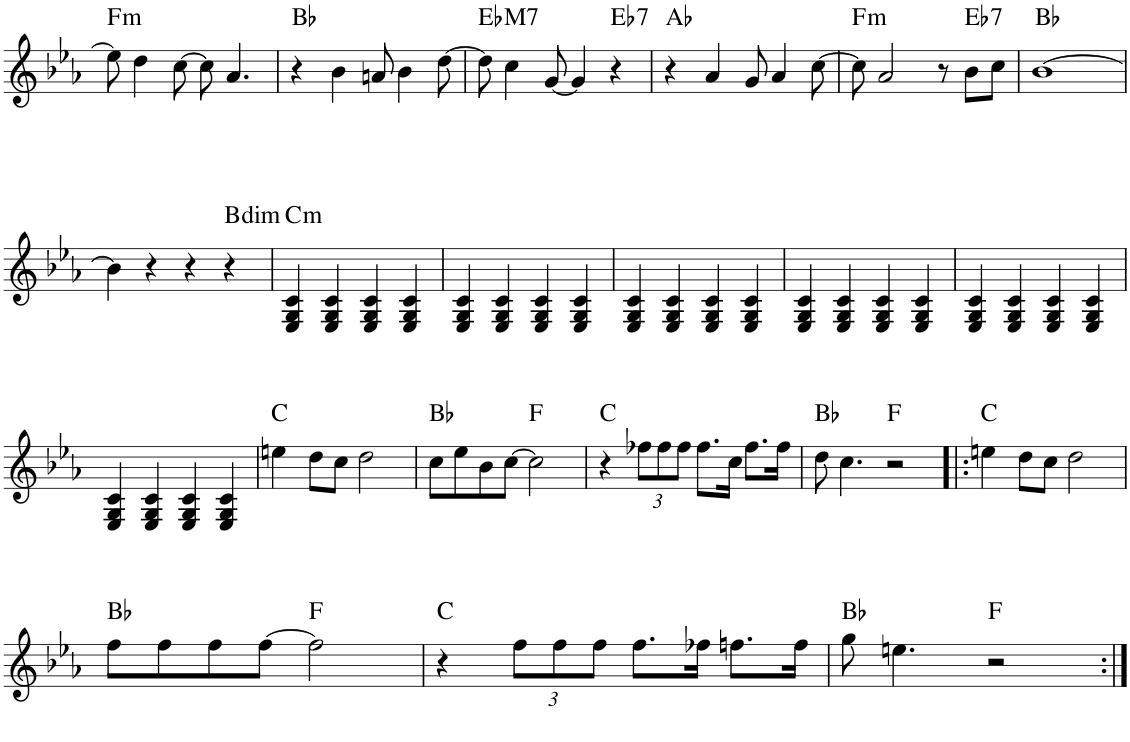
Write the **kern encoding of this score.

**kern	**harte
*part1	*part1
*staff1	*
*I"Piano	*
*I'Pno.	*
!!LO:PB:g=z
*clefG2	*
*k[b-e-a-]	*
*M4/4	*
=46	=46
!	!LO:H:kt=m
8ee-\]	F:min
4dd\	.
[8cc\	.
8cc\]	.
4.a-/	.
=47	=47
4r	Bb:maj
4b-\	.
8an/	.
4b-\	.
[8dd\	.
=48	=48
!	!LO:H:kt=M7
8dd\]	Eb:maj7
4cc\	.
[8g/	.
4g/]	.
!	!LO:H:kt=7
4r	Eb:7
=49	=49
4r	Ab:maj
4a-/	.
8g/	.
4a-/	.
[8cc\	.
=50	=50
!	!LO:H:kt=m
8cc\]	F:min
2a-/	.
8r	.
!	!LO:H:kt=7
8b-\L	Eb:7
8cc\J	.
=51	=51
[1b-	Bb:maj
!!LO:LB:g=z
=52	=52
4b-\]	.
4r	.
4r	.
!	!LO:H:kt=dim
4r	B:dim
=53	=53
!	!LO:H:kt=m
4E-/ 4G/ 4c/	C:min
4E-/ 4G/ 4c/	.
4E-/ 4G/ 4c/	.
4E-/ 4G/ 4c/	.
=54	=54
4E-/ 4G/ 4c/	.
4E-/ 4G/ 4c/	.
4E-/ 4G/ 4c/	.
4E-/ 4G/ 4c/	.
=55	=55
4E-/ 4G/ 4c/	.
4E-/ 4G/ 4c/	.
4E-/ 4G/ 4c/	.
4E-/ 4G/ 4c/	.
=56	=56
4E-/ 4G/ 4c/	.
4E-/ 4G/ 4c/	.
4E-/ 4G/ 4c/	.
4E-/ 4G/ 4c/	.
=57	=57
4E-/ 4G/ 4c/	.
4E-/ 4G/ 4c/	.
4E-/ 4G/ 4c/	.
4E-/ 4G/ 4c/	.
!!LO:LB:g=z
=58	=58
4E-/ 4G/ 4c/	.
4E-/ 4G/ 4c/	.
4E-/ 4G/ 4c/	.
4E-/ 4G/ 4c/	.
=59	=59
4een\	C:maj
8dd\L	.
8cc\J	.
2dd\	.
=60	=60
8cc\L	Bb:maj
8ee-\	.
8b-\	.
[8cc\J	.
2cc\]	F:maj
=61	=61
4r	C:maj
*Xbrackettup	*
12ff-X\L	.
12ff-\	.
12ff-\J	.
8.ff-\L	.
16cc\Jk	.
8.ff-\L	.
16ff-\Jk	.
=62	=62
8dd\	Bb:maj
4.cc\	.
2r	F:maj
=63!|:	=63!|:
4een\	C:maj
8dd\L	.
8cc\J	.
2dd\	.
!!LO:LB:g=z
=64	=64
8ff\L	Bb:maj
8ff\	.
8ff\	.
[8ff\J	.
2ff\]	F:maj
=65	=65
4r	C:maj
12ff\L	.
12ff\	.
12ff\J	.
8.ff\L	.
16ff-X\Jk	.
8.ffn\L	.
16ff\Jk	.
=66	=66
8gg\	Bb:maj
4.een\	.
2r	F:maj
=:|!	=:|!
*-	*-
